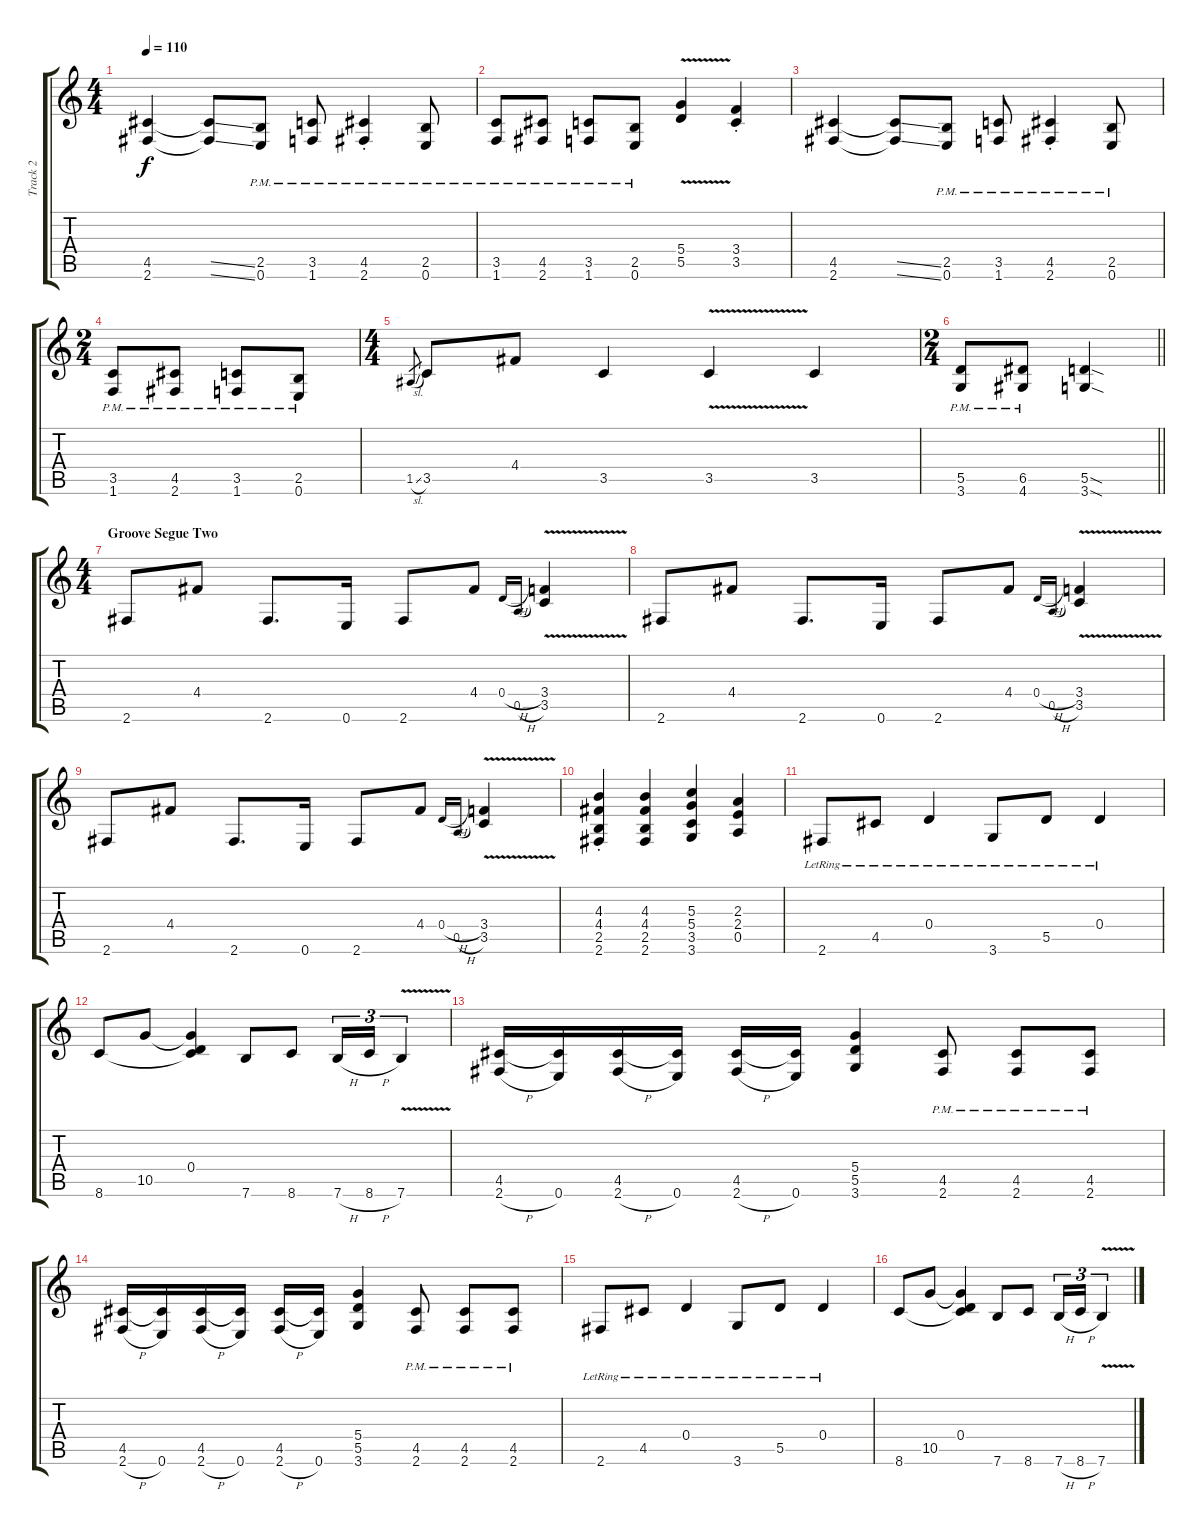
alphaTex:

\track ("Track 2" "Track 2") {instrument distortionguitar}
\staff {score tabs}
\tuning (E4 B3 G3 D3 A2 E2) {hide}
\ts (4 4)
\tempo 110
\clef g2
\ks c
(4.5 2.6).4{dy f} (4.5{ss t} 2.6{ss t}).8 (2.5{pm} 0.6{pm}).8 (3.5{pm} 1.6{pm}).8 (4.5{pm st} 2.6{pm st}).4 (2.5{pm} 0.6{pm}).8 |
(3.5{pm} 1.6{pm}).8 (4.5{pm} 2.6{pm}).8 (3.5{pm} 1.6{pm}).8 (2.5{pm} 0.6{pm}).8 (5.4 5.5{v}).4 (3.4{st} 3.5{st}).4 |
(4.5 2.6).4 (4.5{ss t} 2.6{ss t}).8 (2.5{pm} 0.6{pm}).8 (3.5{pm} 1.6{pm}).8 (4.5{pm st} 2.6{pm st}).4 (2.5{pm} 0.6{pm}).8 |
\ts (2 4)
(3.5{pm} 1.6{pm}).8 (4.5{pm} 2.6{pm}).8 (3.5{pm} 1.6{pm}).8 (2.5{pm} 0.6{pm}).8 |
\ts (4 4)
1.5{sl}.8{gr} 3.5.8 4.4.8 3.5.4 3.5{v}.4 3.5.4 |
\ts (2 4)
\barLineRight lightlight
(5.5{pm} 3.6{pm}).8 (6.5{pm} 4.6{pm}).8 (5.5{sod} 3.6{sod}).4 |
\ts (4 4)
\section ("" "Groove Segue Two")
2.6.8 4.4.8 2.6.8{d} 0.6.16 2.6.8 4.4.8 0.4{h}.16{gr onbeat} 0.5{h}.16{gr onbeat} (3.4 3.5{v}).4 |
2.6.8 4.4.8 2.6.8{d} 0.6.16 2.6.8 4.4.8 0.4{h}.16{gr onbeat} 0.5{h}.16{gr onbeat} (3.4 3.5{v}).4 |
2.6.8 4.4.8 2.6.8{d} 0.6.16 2.6.8 4.4.8 0.4{h}.16{gr onbeat} 0.5{h}.16{gr onbeat} (3.4 3.5{v}).4 |
(4.3{st} 4.4{st} 2.5{st} 2.6{st}).4 (4.3 4.4 2.5 2.6).4 (5.3 5.4 3.5 3.6).4 (2.3 2.4 0.5).4 |
2.6{lr}.8 4.5{lr}.8 0.4{lr}.4 3.6{lr}.8 5.5{lr}.8 0.4{lr}.4 |
8.6.8 10.5.8 (0.4 10.5{t} 8.6{t}).4 7.6.8 8.6.8 7.6{h}.16{tu (3 2)} 8.6{h}.16{tu (3 2)} 7.6{v}.4{tu (3 2)} |
(4.5 2.6{h}).16 (4.5{t} 0.6).16 (4.5 2.6{h}).16 (4.5{t} 0.6).16 (4.5 2.6{h}).16 (4.5{t} 0.6).16 (5.4 5.5 3.6).4 (4.5{pm} 2.6{pm}).8 (4.5{pm} 2.6{pm}).8 (4.5{pm} 2.6{pm}).8 |
(4.5 2.6{h}).16 (4.5{t} 0.6).16 (4.5 2.6{h}).16 (4.5{t} 0.6).16 (4.5 2.6{h}).16 (4.5{t} 0.6).16 (5.4 5.5 3.6).4 (4.5{pm} 2.6{pm}).8 (4.5{pm} 2.6{pm}).8 (4.5{pm} 2.6{pm}).8 |
2.6{lr}.8 4.5{lr}.8 0.4{lr}.4 3.6{lr}.8 5.5{lr}.8 0.4{lr}.4 |
8.6.8 10.5.8 (0.4 10.5{t} 8.6{t}).4 7.6.8 8.6.8 7.6{h}.16{tu (3 2)} 8.6{h}.16{tu (3 2)} 7.6{v}.4{tu (3 2)}
